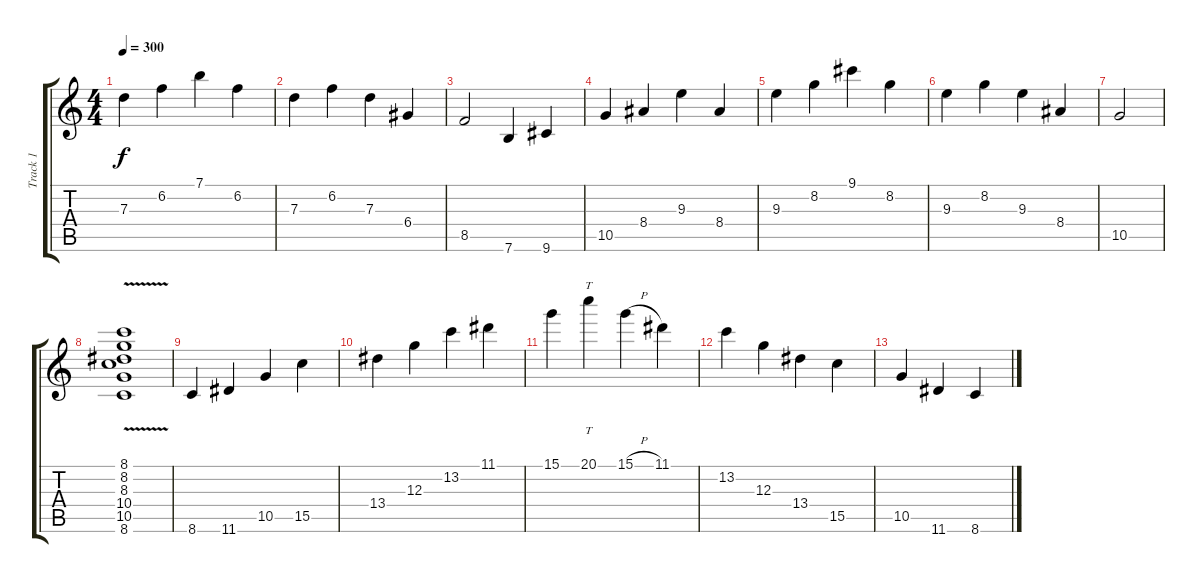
\track ("Track 1" "Track 1") {instrument distortionguitar}
\staff {score tabs}
\tuning (E4 B3 G3 D3 A2 E2) {hide}
\ts (4 4)
\tempo 300
\clef g2
\ks c
7.3.4{dy f} 6.2.4 7.1.4 6.2.4 |
7.3.4 6.2.4 7.3.4 6.4.4 |
8.5.2 7.6.4 9.6.4 |
10.5.4 8.4.4 9.3.4 8.4.4 |
9.3.4 8.2.4 9.1.4 8.2.4 |
9.3.4 8.2.4 9.3.4 8.4.4 |
10.5.2 |
(8.1 8.2 8.3 10.4{v} 10.5 8.6).1 |
8.6.4 11.6.4 10.5.4 15.5.4 |
13.4.4 12.3.4 13.2.4 11.1.4 |
15.1.4 20.1.4{tt} 15.1{h}.4 11.1.4 |
13.2.4 12.3.4 13.4.4 15.5.4 |
10.5.4 11.6.4 8.6.4
